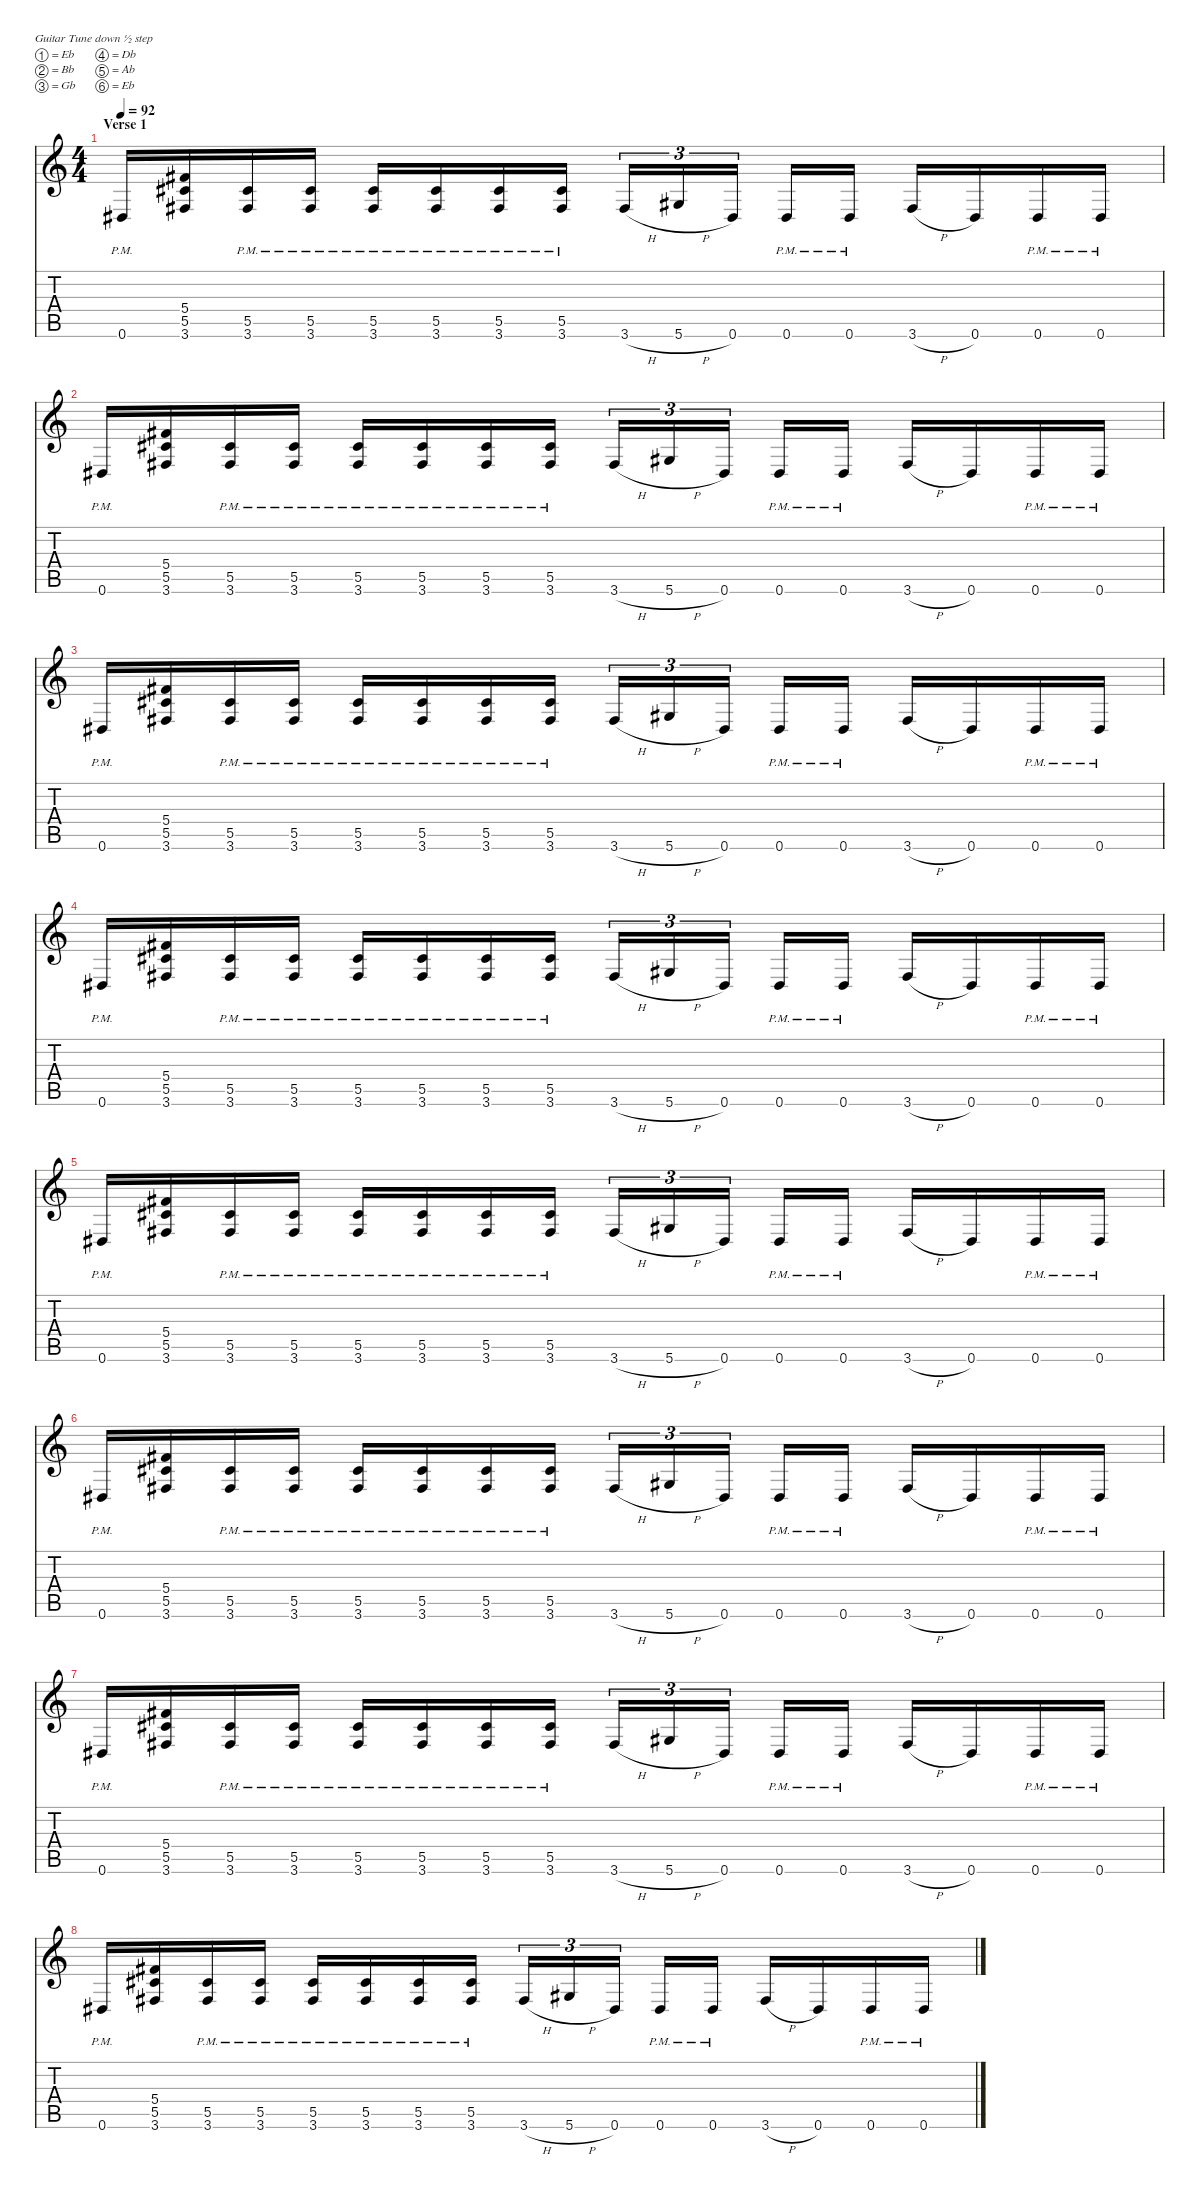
\defaultSystemsLayout 4
\hideDynamics
\bracketExtendMode nobrackets
\singleTrackTrackNamePolicy hidden
\multiTrackTrackNamePolicy hidden
\otherSystemsTrackNameOrientation horizontal
\track ("James" "dist.guit.") {mute instrument distortionguitar}
\staff {score tabs}
\tuning (Eb4 Bb3 Gb3 Db3 Ab2 Eb2)
\ts (4 4)
\beaming (8 2 2 2 2)
\section ("" "Verse 1")
\tempo 92
\clef g2
\ks c
0.6{pm acc #}.16{dy f beam Up} (5.4{acc #} 5.5{acc #} 3.6{acc #}).16{beam Up} (5.5{pm acc #} 3.6{pm acc #}).16{beam Up} (5.5{pm acc #} 3.6{pm acc #}).16{beam Up} (5.5{pm acc #} 3.6{pm acc #}).16{beam Up} (5.5{pm acc #} 3.6{pm acc #}).16{beam Up} (5.5{pm acc #} 3.6{pm acc #}).16{beam Up} (5.5{pm acc #} 3.6{pm acc #}).16{beam Up} 3.6{h acc #}.16{tu (3 2) beam Up} 5.6{h acc #}.16{tu (3 2) beam Up} 0.6{acc #}.16{tu (3 2) beam Up} 0.6{pm acc #}.16{beam Up} 0.6{pm acc #}.16{beam Up} 3.6{h acc #}.16{beam Up} 0.6{acc #}.16{beam Up} 0.6{pm acc #}.16{beam Up} 0.6{pm acc #}.16{beam Up} |
0.6{pm acc #}.16{beam Up} (5.4{acc #} 5.5{acc #} 3.6{acc #}).16{beam Up} (5.5{pm acc #} 3.6{pm acc #}).16{beam Up} (5.5{pm acc #} 3.6{pm acc #}).16{beam Up} (5.5{pm acc #} 3.6{pm acc #}).16{beam Up} (5.5{pm acc #} 3.6{pm acc #}).16{beam Up} (5.5{pm acc #} 3.6{pm acc #}).16{beam Up} (5.5{pm acc #} 3.6{pm acc #}).16{beam Up} 3.6{h acc #}.16{tu (3 2) beam Up} 5.6{h acc #}.16{tu (3 2) beam Up} 0.6{acc #}.16{tu (3 2) beam Up} 0.6{pm acc #}.16{beam Up} 0.6{pm acc #}.16{beam Up} 3.6{h acc #}.16{beam Up} 0.6{acc #}.16{beam Up} 0.6{pm acc #}.16{beam Up} 0.6{pm acc #}.16{beam Up} |
0.6{pm acc #}.16{beam Up} (5.4{acc #} 5.5{acc #} 3.6{acc #}).16{beam Up} (5.5{pm acc #} 3.6{pm acc #}).16{beam Up} (5.5{pm acc #} 3.6{pm acc #}).16{beam Up} (5.5{pm acc #} 3.6{pm acc #}).16{beam Up} (5.5{pm acc #} 3.6{pm acc #}).16{beam Up} (5.5{pm acc #} 3.6{pm acc #}).16{beam Up} (5.5{pm acc #} 3.6{pm acc #}).16{beam Up} 3.6{h acc #}.16{tu (3 2) beam Up} 5.6{h acc #}.16{tu (3 2) beam Up} 0.6{acc #}.16{tu (3 2) beam Up} 0.6{pm acc #}.16{beam Up} 0.6{pm acc #}.16{beam Up} 3.6{h acc #}.16{beam Up} 0.6{acc #}.16{beam Up} 0.6{pm acc #}.16{beam Up} 0.6{pm acc #}.16{beam Up} |
0.6{pm acc #}.16{beam Up} (5.4{acc #} 5.5{acc #} 3.6{acc #}).16{beam Up} (5.5{pm acc #} 3.6{pm acc #}).16{beam Up} (5.5{pm acc #} 3.6{pm acc #}).16{beam Up} (5.5{pm acc #} 3.6{pm acc #}).16{beam Up} (5.5{pm acc #} 3.6{pm acc #}).16{beam Up} (5.5{pm acc #} 3.6{pm acc #}).16{beam Up} (5.5{pm acc #} 3.6{pm acc #}).16{beam Up} 3.6{h acc #}.16{tu (3 2) beam Up} 5.6{h acc #}.16{tu (3 2) beam Up} 0.6{acc #}.16{tu (3 2) beam Up} 0.6{pm acc #}.16{beam Up} 0.6{pm acc #}.16{beam Up} 3.6{h acc #}.16{beam Up} 0.6{acc #}.16{beam Up} 0.6{pm acc #}.16{beam Up} 0.6{pm acc #}.16{beam Up} |
0.6{pm acc #}.16{beam Up} (5.4{acc #} 5.5{acc #} 3.6{acc #}).16{beam Up} (5.5{pm acc #} 3.6{pm acc #}).16{beam Up} (5.5{pm acc #} 3.6{pm acc #}).16{beam Up} (5.5{pm acc #} 3.6{pm acc #}).16{beam Up} (5.5{pm acc #} 3.6{pm acc #}).16{beam Up} (5.5{pm acc #} 3.6{pm acc #}).16{beam Up} (5.5{pm acc #} 3.6{pm acc #}).16{beam Up} 3.6{h acc #}.16{tu (3 2) beam Up} 5.6{h acc #}.16{tu (3 2) beam Up} 0.6{acc #}.16{tu (3 2) beam Up} 0.6{pm acc #}.16{beam Up} 0.6{pm acc #}.16{beam Up} 3.6{h acc #}.16{beam Up} 0.6{acc #}.16{beam Up} 0.6{pm acc #}.16{beam Up} 0.6{pm acc #}.16{beam Up} |
0.6{pm acc #}.16{beam Up} (5.4{acc #} 5.5{acc #} 3.6{acc #}).16{beam Up} (5.5{pm acc #} 3.6{pm acc #}).16{beam Up} (5.5{pm acc #} 3.6{pm acc #}).16{beam Up} (5.5{pm acc #} 3.6{pm acc #}).16{beam Up} (5.5{pm acc #} 3.6{pm acc #}).16{beam Up} (5.5{pm acc #} 3.6{pm acc #}).16{beam Up} (5.5{pm acc #} 3.6{pm acc #}).16{beam Up} 3.6{h acc #}.16{tu (3 2) beam Up} 5.6{h acc #}.16{tu (3 2) beam Up} 0.6{acc #}.16{tu (3 2) beam Up} 0.6{pm acc #}.16{beam Up} 0.6{pm acc #}.16{beam Up} 3.6{h acc #}.16{beam Up} 0.6{acc #}.16{beam Up} 0.6{pm acc #}.16{beam Up} 0.6{pm acc #}.16{beam Up} |
0.6{pm acc #}.16{beam Up} (5.4{acc #} 5.5{acc #} 3.6{acc #}).16{beam Up} (5.5{pm acc #} 3.6{pm acc #}).16{beam Up} (5.5{pm acc #} 3.6{pm acc #}).16{beam Up} (5.5{pm acc #} 3.6{pm acc #}).16{beam Up} (5.5{pm acc #} 3.6{pm acc #}).16{beam Up} (5.5{pm acc #} 3.6{pm acc #}).16{beam Up} (5.5{pm acc #} 3.6{pm acc #}).16{beam Up} 3.6{h acc #}.16{tu (3 2) beam Up} 5.6{h acc #}.16{tu (3 2) beam Up} 0.6{acc #}.16{tu (3 2) beam Up} 0.6{pm acc #}.16{beam Up} 0.6{pm acc #}.16{beam Up} 3.6{h acc #}.16{beam Up} 0.6{acc #}.16{beam Up} 0.6{pm acc #}.16{beam Up} 0.6{pm acc #}.16{beam Up} |
0.6{pm acc #}.16{beam Up} (5.4{acc #} 5.5{acc #} 3.6{acc #}).16{beam Up} (5.5{pm acc #} 3.6{pm acc #}).16{beam Up} (5.5{pm acc #} 3.6{pm acc #}).16{beam Up} (5.5{pm acc #} 3.6{pm acc #}).16{beam Up} (5.5{pm acc #} 3.6{pm acc #}).16{beam Up} (5.5{pm acc #} 3.6{pm acc #}).16{beam Up} (5.5{pm acc #} 3.6{pm acc #}).16{beam Up} 3.6{h acc #}.16{tu (3 2) beam Up} 5.6{h acc #}.16{tu (3 2) beam Up} 0.6{acc #}.16{tu (3 2) beam Up} 0.6{pm acc #}.16{beam Up} 0.6{pm acc #}.16{beam Up} 3.6{h acc #}.16{beam Up} 0.6{acc #}.16{beam Up} 0.6{pm acc #}.16{beam Up} 0.6{pm acc #}.16{beam Up}
